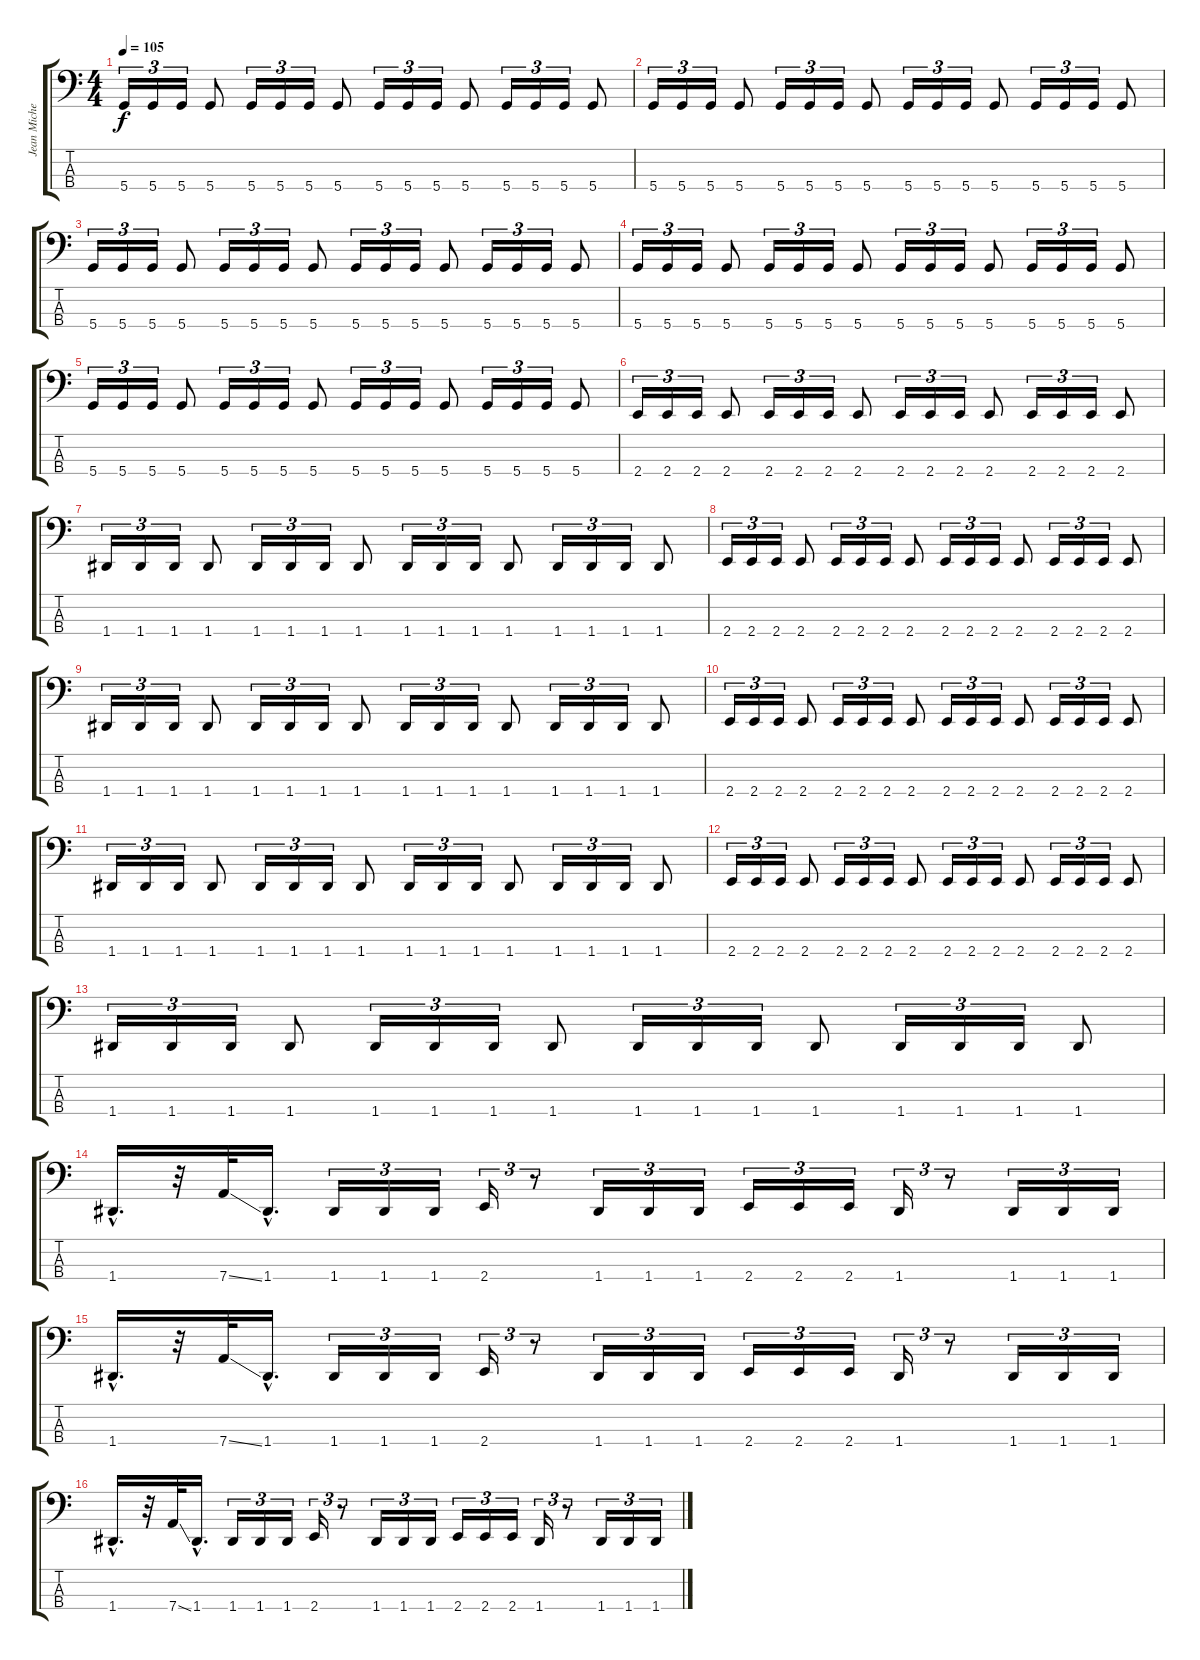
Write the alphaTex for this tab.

\track ("Jean Michel" "Jean Miche") {instrument electricbasspick}
\staff {score tabs}
\tuning (G2 D2 A1 D1) {hide}
\ts (4 4)
\tempo 105
\clef f4
\ks c
5.4.16{tu (3 2) dy f} 5.4.16{tu (3 2)} 5.4.16{tu (3 2)} 5.4.8 5.4.16{tu (3 2)} 5.4.16{tu (3 2)} 5.4.16{tu (3 2)} 5.4.8 5.4.16{tu (3 2)} 5.4.16{tu (3 2)} 5.4.16{tu (3 2)} 5.4.8 5.4.16{tu (3 2)} 5.4.16{tu (3 2)} 5.4.16{tu (3 2)} 5.4.8 |
5.4.16{tu (3 2)} 5.4.16{tu (3 2)} 5.4.16{tu (3 2)} 5.4.8 5.4.16{tu (3 2)} 5.4.16{tu (3 2)} 5.4.16{tu (3 2)} 5.4.8 5.4.16{tu (3 2)} 5.4.16{tu (3 2)} 5.4.16{tu (3 2)} 5.4.8 5.4.16{tu (3 2)} 5.4.16{tu (3 2)} 5.4.16{tu (3 2)} 5.4.8 |
5.4.16{tu (3 2)} 5.4.16{tu (3 2)} 5.4.16{tu (3 2)} 5.4.8 5.4.16{tu (3 2)} 5.4.16{tu (3 2)} 5.4.16{tu (3 2)} 5.4.8 5.4.16{tu (3 2)} 5.4.16{tu (3 2)} 5.4.16{tu (3 2)} 5.4.8 5.4.16{tu (3 2)} 5.4.16{tu (3 2)} 5.4.16{tu (3 2)} 5.4.8 |
5.4.16{tu (3 2)} 5.4.16{tu (3 2)} 5.4.16{tu (3 2)} 5.4.8 5.4.16{tu (3 2)} 5.4.16{tu (3 2)} 5.4.16{tu (3 2)} 5.4.8 5.4.16{tu (3 2)} 5.4.16{tu (3 2)} 5.4.16{tu (3 2)} 5.4.8 5.4.16{tu (3 2)} 5.4.16{tu (3 2)} 5.4.16{tu (3 2)} 5.4.8 |
5.4.16{tu (3 2)} 5.4.16{tu (3 2)} 5.4.16{tu (3 2)} 5.4.8 5.4.16{tu (3 2)} 5.4.16{tu (3 2)} 5.4.16{tu (3 2)} 5.4.8 5.4.16{tu (3 2)} 5.4.16{tu (3 2)} 5.4.16{tu (3 2)} 5.4.8 5.4.16{tu (3 2)} 5.4.16{tu (3 2)} 5.4.16{tu (3 2)} 5.4.8 |
2.4.16{tu (3 2)} 2.4.16{tu (3 2)} 2.4.16{tu (3 2)} 2.4.8 2.4.16{tu (3 2)} 2.4.16{tu (3 2)} 2.4.16{tu (3 2)} 2.4.8 2.4.16{tu (3 2)} 2.4.16{tu (3 2)} 2.4.16{tu (3 2)} 2.4.8 2.4.16{tu (3 2)} 2.4.16{tu (3 2)} 2.4.16{tu (3 2)} 2.4.8 |
1.4.16{tu (3 2)} 1.4.16{tu (3 2)} 1.4.16{tu (3 2)} 1.4.8 1.4.16{tu (3 2)} 1.4.16{tu (3 2)} 1.4.16{tu (3 2)} 1.4.8 1.4.16{tu (3 2)} 1.4.16{tu (3 2)} 1.4.16{tu (3 2)} 1.4.8 1.4.16{tu (3 2)} 1.4.16{tu (3 2)} 1.4.16{tu (3 2)} 1.4.8 |
2.4.16{tu (3 2)} 2.4.16{tu (3 2)} 2.4.16{tu (3 2)} 2.4.8 2.4.16{tu (3 2)} 2.4.16{tu (3 2)} 2.4.16{tu (3 2)} 2.4.8 2.4.16{tu (3 2)} 2.4.16{tu (3 2)} 2.4.16{tu (3 2)} 2.4.8 2.4.16{tu (3 2)} 2.4.16{tu (3 2)} 2.4.16{tu (3 2)} 2.4.8 |
1.4.16{tu (3 2)} 1.4.16{tu (3 2)} 1.4.16{tu (3 2)} 1.4.8 1.4.16{tu (3 2)} 1.4.16{tu (3 2)} 1.4.16{tu (3 2)} 1.4.8 1.4.16{tu (3 2)} 1.4.16{tu (3 2)} 1.4.16{tu (3 2)} 1.4.8 1.4.16{tu (3 2)} 1.4.16{tu (3 2)} 1.4.16{tu (3 2)} 1.4.8 |
2.4.16{tu (3 2)} 2.4.16{tu (3 2)} 2.4.16{tu (3 2)} 2.4.8 2.4.16{tu (3 2)} 2.4.16{tu (3 2)} 2.4.16{tu (3 2)} 2.4.8 2.4.16{tu (3 2)} 2.4.16{tu (3 2)} 2.4.16{tu (3 2)} 2.4.8 2.4.16{tu (3 2)} 2.4.16{tu (3 2)} 2.4.16{tu (3 2)} 2.4.8 |
1.4.16{tu (3 2)} 1.4.16{tu (3 2)} 1.4.16{tu (3 2)} 1.4.8 1.4.16{tu (3 2)} 1.4.16{tu (3 2)} 1.4.16{tu (3 2)} 1.4.8 1.4.16{tu (3 2)} 1.4.16{tu (3 2)} 1.4.16{tu (3 2)} 1.4.8 1.4.16{tu (3 2)} 1.4.16{tu (3 2)} 1.4.16{tu (3 2)} 1.4.8 |
2.4.16{tu (3 2)} 2.4.16{tu (3 2)} 2.4.16{tu (3 2)} 2.4.8 2.4.16{tu (3 2)} 2.4.16{tu (3 2)} 2.4.16{tu (3 2)} 2.4.8 2.4.16{tu (3 2)} 2.4.16{tu (3 2)} 2.4.16{tu (3 2)} 2.4.8 2.4.16{tu (3 2)} 2.4.16{tu (3 2)} 2.4.16{tu (3 2)} 2.4.8 |
1.4.16{tu (3 2)} 1.4.16{tu (3 2)} 1.4.16{tu (3 2)} 1.4.8 1.4.16{tu (3 2)} 1.4.16{tu (3 2)} 1.4.16{tu (3 2)} 1.4.8 1.4.16{tu (3 2)} 1.4.16{tu (3 2)} 1.4.16{tu (3 2)} 1.4.8 1.4.16{tu (3 2)} 1.4.16{tu (3 2)} 1.4.16{tu (3 2)} 1.4.8 |
1.4{hac}.16{d} r.32 7.4{ss}.32 1.4{hac}.16{d} 1.4.16{tu (3 2)} 1.4.16{tu (3 2)} 1.4.16{tu (3 2)} 2.4.16{tu (3 2)} r.8{tu (3 2)} 1.4.16{tu (3 2)} 1.4.16{tu (3 2)} 1.4.16{tu (3 2)} 2.4.16{tu (3 2)} 2.4.16{tu (3 2)} 2.4.16{tu (3 2)} 1.4.16{tu (3 2)} r.8{tu (3 2)} 1.4.16{tu (3 2)} 1.4.16{tu (3 2)} 1.4.16{tu (3 2)} |
1.4{hac}.16{d} r.32 7.4{ss}.32 1.4{hac}.16{d} 1.4.16{tu (3 2)} 1.4.16{tu (3 2)} 1.4.16{tu (3 2)} 2.4.16{tu (3 2)} r.8{tu (3 2)} 1.4.16{tu (3 2)} 1.4.16{tu (3 2)} 1.4.16{tu (3 2)} 2.4.16{tu (3 2)} 2.4.16{tu (3 2)} 2.4.16{tu (3 2)} 1.4.16{tu (3 2)} r.8{tu (3 2)} 1.4.16{tu (3 2)} 1.4.16{tu (3 2)} 1.4.16{tu (3 2)} |
1.4{hac}.16{d} r.32 7.4{ss}.32 1.4{hac}.16{d} 1.4.16{tu (3 2)} 1.4.16{tu (3 2)} 1.4.16{tu (3 2)} 2.4.16{tu (3 2)} r.8{tu (3 2)} 1.4.16{tu (3 2)} 1.4.16{tu (3 2)} 1.4.16{tu (3 2)} 2.4.16{tu (3 2)} 2.4.16{tu (3 2)} 2.4.16{tu (3 2)} 1.4.16{tu (3 2)} r.8{tu (3 2)} 1.4.16{tu (3 2)} 1.4.16{tu (3 2)} 1.4.16{tu (3 2)}
